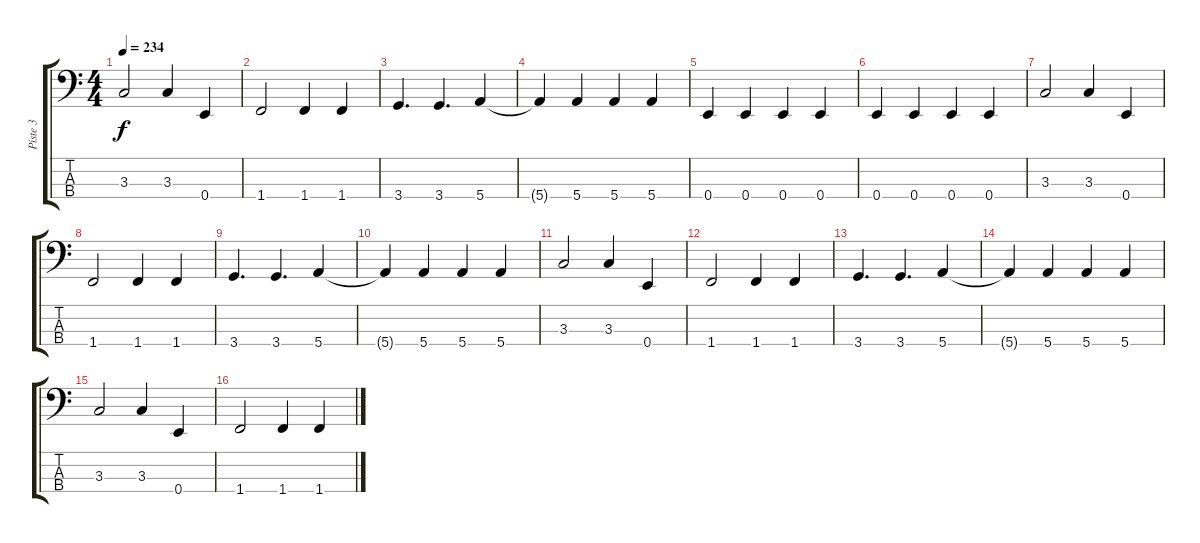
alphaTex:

\track ("Piste 3" "Piste 3") {instrument electricbasspick}
\staff {score tabs}
\tuning (G2 D2 A1 E1) {hide}
\ts (4 4)
\tempo 234
\clef f4
\ks c
3.3.2{dy f} 3.3.4 0.4.4 |
1.4.2 1.4.4 1.4.4 |
3.4.4{d} 3.4.4{d} 5.4.4 |
5.4{t}.4 5.4.4 5.4.4 5.4.4 |
0.4.4 0.4.4 0.4.4 0.4.4 |
0.4.4 0.4.4 0.4.4 0.4.4 |
3.3.2 3.3.4 0.4.4 |
1.4.2 1.4.4 1.4.4 |
3.4.4{d} 3.4.4{d} 5.4.4 |
5.4{t}.4 5.4.4 5.4.4 5.4.4 |
3.3.2 3.3.4 0.4.4 |
1.4.2 1.4.4 1.4.4 |
3.4.4{d} 3.4.4{d} 5.4.4 |
5.4{t}.4 5.4.4 5.4.4 5.4.4 |
3.3.2 3.3.4 0.4.4 |
1.4.2 1.4.4 1.4.4
